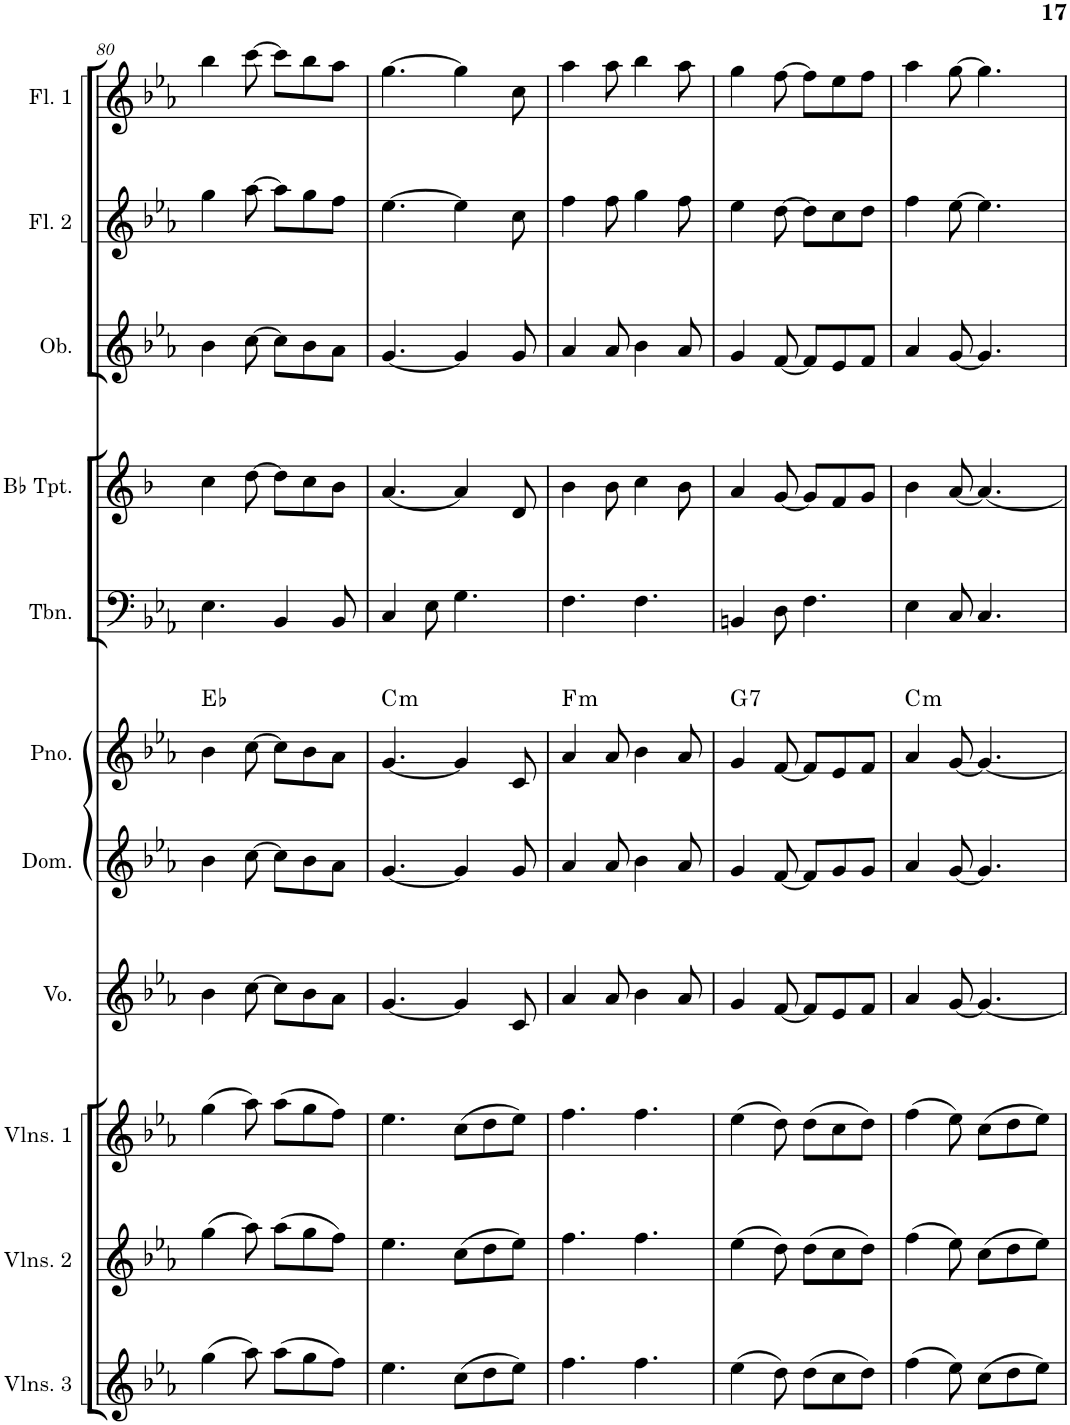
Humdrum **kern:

**kern	**kern	**kern	**kern	**kern	**kern	**harte	**kern	**kern	**kern	**kern	**kern
*part11	*part10	*part9	*part8	*part7	*part6	*part6	*part5	*part4	*part3	*part2	*part1
*staff11	*staff10	*staff9	*staff8	*staff7	*staff6	*	*staff5	*staff4	*staff3	*staff2	*staff1
*I"Violins 3	*I"Violins 2	*I"Violins 1	*I"Voice	*I"Domra	*I"Piano	*	*I"Trombone	*I"Bb Trumpet	*I"Oboe	*I"Flute 2	*I"Flute 1
*I'Vlns. 3	*I'Vlns. 2	*I'Vlns. 1	*I'Vo.	*I'Dom.	*I'Pno.	*	*I'Tbn.	*I'Bb Tpt.	*I'Ob.	*I'Fl. 2	*I'Fl. 1
!!LO:PB:g=z
*clefG2	*clefG2	*clefG2	*clefG2	*clefG2	*clefG2	*	*clefF4	*clefG2	*clefG2	*clefG2	*clefG2
*	*	*	*	*	*	*	*	*Trd1c2	*	*	*
*k[b-e-a-]	*k[b-e-a-]	*k[b-e-a-]	*k[b-e-a-]	*k[b-e-a-]	*k[b-e-a-]	*	*k[b-e-a-]	*k[b-]	*k[b-e-a-]	*k[b-e-a-]	*k[b-e-a-]
*M6/8	*M6/8	*M6/8	*M6/8	*M6/8	*M6/8	*	*M6/8	*M6/8	*M6/8	*M6/8	*M6/8
=80	=80	=80	=80	=80	=80	=80	=80	=80	=80	=80	=80
(4gg\	(4gg\	(4gg\	4b-\	4b-\	4b-\	Eb:maj	4.E-\	4cc\	4b-\	4gg\	4bb-\
8aa-\)	8aa-\)	8aa-\)	[8cc\	[8cc\	[8cc\	.	.	[8dd\	[8cc\	[8aa-\	[8ccc\
(8aa-\L	(8aa-\L	(8aa-\L	8cc\L]	8cc\L]	8cc\L]	.	4BB-/	8dd\L]	8cc\L]	8aa-\L]	8ccc\L]
8gg\	8gg\	8gg\	8b-\	8b-\	8b-\	.	.	8cc\	8b-\	8gg\	8bb-\
8ff\J)	8ff\J)	8ff\J)	8a-\J	8a-\J	8a-\J	.	8BB-/	8b-\J	8a-\J	8ff\J	8aa-\J
=81	=81	=81	=81	=81	=81	=81	=81	=81	=81	=81	=81
!	!	!	!	!	!	!LO:H:kt=m	!	!	!	!	!
4.ee-\	4.ee-\	4.ee-\	[4.g/	[4.g/	[4.g/	C:min	4C/	[4.a/	[4.g/	[4.ee-\	[4.gg\
.	.	.	.	.	.	.	8E-\	.	.	.	.
(8cc\L	(8cc\L	(8cc\L	4g/]	4g/]	4g/]	.	4.G\	4a/]	4g/]	4ee-\]	4gg\]
8dd\	8dd\	8dd\	.	.	.	.	.	.	.	.	.
8ee-\J)	8ee-\J)	8ee-\J)	8c/	8g/	8c/	.	.	8d/	8g/	8cc\	8cc\
=82	=82	=82	=82	=82	=82	=82	=82	=82	=82	=82	=82
!	!	!	!	!	!	!LO:H:kt=m	!	!	!	!	!
4.ff\	4.ff\	4.ff\	4a-/	4a-/	4a-/	F:min	4.F\	4b-\	4a-/	4ff\	4aa-\
.	.	.	8a-/	8a-/	8a-/	.	.	8b-\	8a-/	8ff\	8aa-\
4.ff\	4.ff\	4.ff\	4b-\	4b-\	4b-\	.	4.F\	4cc\	4b-\	4gg\	4bb-\
.	.	.	8a-/	8a-/	8a-/	.	.	8b-\	8a-/	8ff\	8aa-\
=83	=83	=83	=83	=83	=83	=83	=83	=83	=83	=83	=83
!	!	!	!	!	!	!LO:H:kt=7	!	!	!	!	!
(4ee-\	(4ee-\	(4ee-\	4g/	4g/	4g/	G:7	4BBn/	4a/	4g/	4ee-\	4gg\
8dd\)	8dd\)	8dd\)	[8f/	[8f/	[8f/	.	8D\	[8g/	[8f/	[8dd\	[8ff\
(8dd\L	(8dd\L	(8dd\L	8f/L]	8f/L]	8f/L]	.	4.F\	8g/L]	8f/L]	8dd\L]	8ff\L]
8cc\	8cc\	8cc\	8e-/	8g/	8e-/	.	.	8f/	8e-/	8cc\	8ee-\
8dd\J)	8dd\J)	8dd\J)	8f/J	8g/J	8f/J	.	.	8g/J	8f/J	8dd\J	8ff\J
=84	=84	=84	=84	=84	=84	=84	=84	=84	=84	=84	=84
!	!	!	!	!	!	!LO:H:kt=m	!	!	!	!	!
(4ff\	(4ff\	(4ff\	4a-/	4a-/	4a-/	C:min	4E-\	4b-\	4a-/	4ff\	4aa-\
8ee-\)	8ee-\)	8ee-\)	[8g/	[8g/	[8g/	.	8C/	[8a/	[8g/	[8ee-\	[8gg\
(8cc\L	(8cc\L	(8cc\L	4.g/_	4.g/]	4.g/_	.	4.C/	4.a/_	4.g/]	4.ee-\]	4.gg\]
8dd\	8dd\	8dd\	.	.	.	.	.	.	.	.	.
8ee-\J)	8ee-\J)	8ee-\J)	.	.	.	.	.	.	.	.	.
=	=	=	=	=	=	=	=	=	=	=	=
*-	*-	*-	*-	*-	*-	*-	*-	*-	*-	*-	*-
